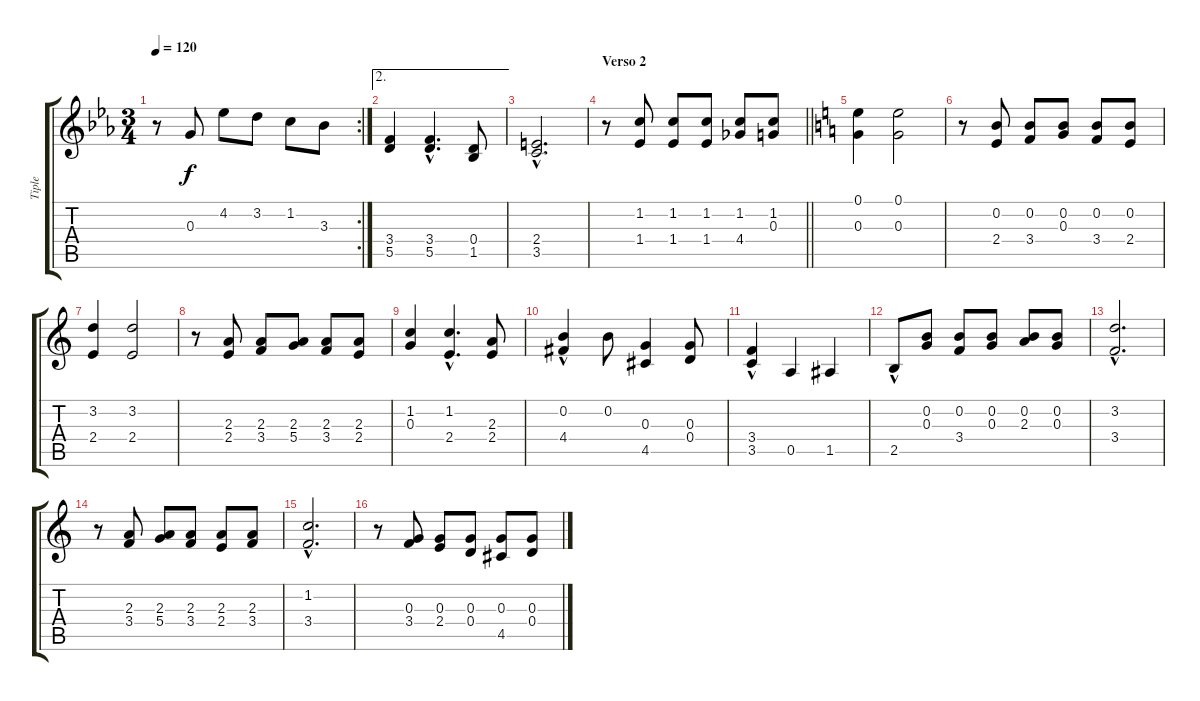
\track ("Tiple" "Tiple") {instrument acousticguitarsteel}
\staff {score tabs}
\tuning (E4 B3 G3 D3 A2 E2) {hide}
\rc 2
\ts (3 4)
\tempo 120
\clef g2
\ks eb
r.8{dy f} 0.3.8 4.2.8 3.2.8 1.2.8 3.3.8 |
\ae 2
(3.4 5.5).4 (3.4{hac} 5.5{hac}).4{d} (0.4 1.5).8 |
(2.4{hac} 3.5{hac}).2{d} |
\section ("" "Verso 2")
\barLineRight lightlight
r.8 (1.2 1.4).8 (1.2 1.4).8 (1.2 1.4).8 (1.2 4.4).8 (1.2 0.3).8 |
\ks c
(0.1 0.3).4 (0.1 0.3).2 |
r.8 (0.2 2.4).8 (0.2 3.4).8 (0.2 0.3).8 (0.2 3.4).8 (0.2 2.4).8 |
(3.2 2.4).4 (3.2 2.4).2 |
r.8 (2.3 2.4).8 (2.3 3.4).8 (2.3 5.4).8 (2.3 3.4).8 (2.3 2.4).8 |
(1.2 0.3).4 (1.2{hac} 2.4{hac}).4{d} (2.3 2.4).8 |
(0.2 4.4{hac}).4 0.2.8 (0.3 4.5).4 (0.3 0.4).8 |
(3.4{hac} 3.5).4 0.5.4 1.5.4 |
2.5{hac}.8 (0.2 0.3).8 (0.2 3.4).8 (0.2 0.3).8 (0.2 2.3).8 (0.2 0.3).8 |
(3.2{hac} 3.4{hac}).2{d} |
r.8 (2.3 3.4).8 (2.3 5.4).8 (2.3 3.4).8 (2.3 2.4).8 (2.3 3.4).8 |
(1.2{hac} 3.4{hac}).2{d} |
r.8 (0.3 3.4).8 (0.3 2.4).8 (0.3 0.4).8 (0.3 4.5).8 (0.3 0.4).8
